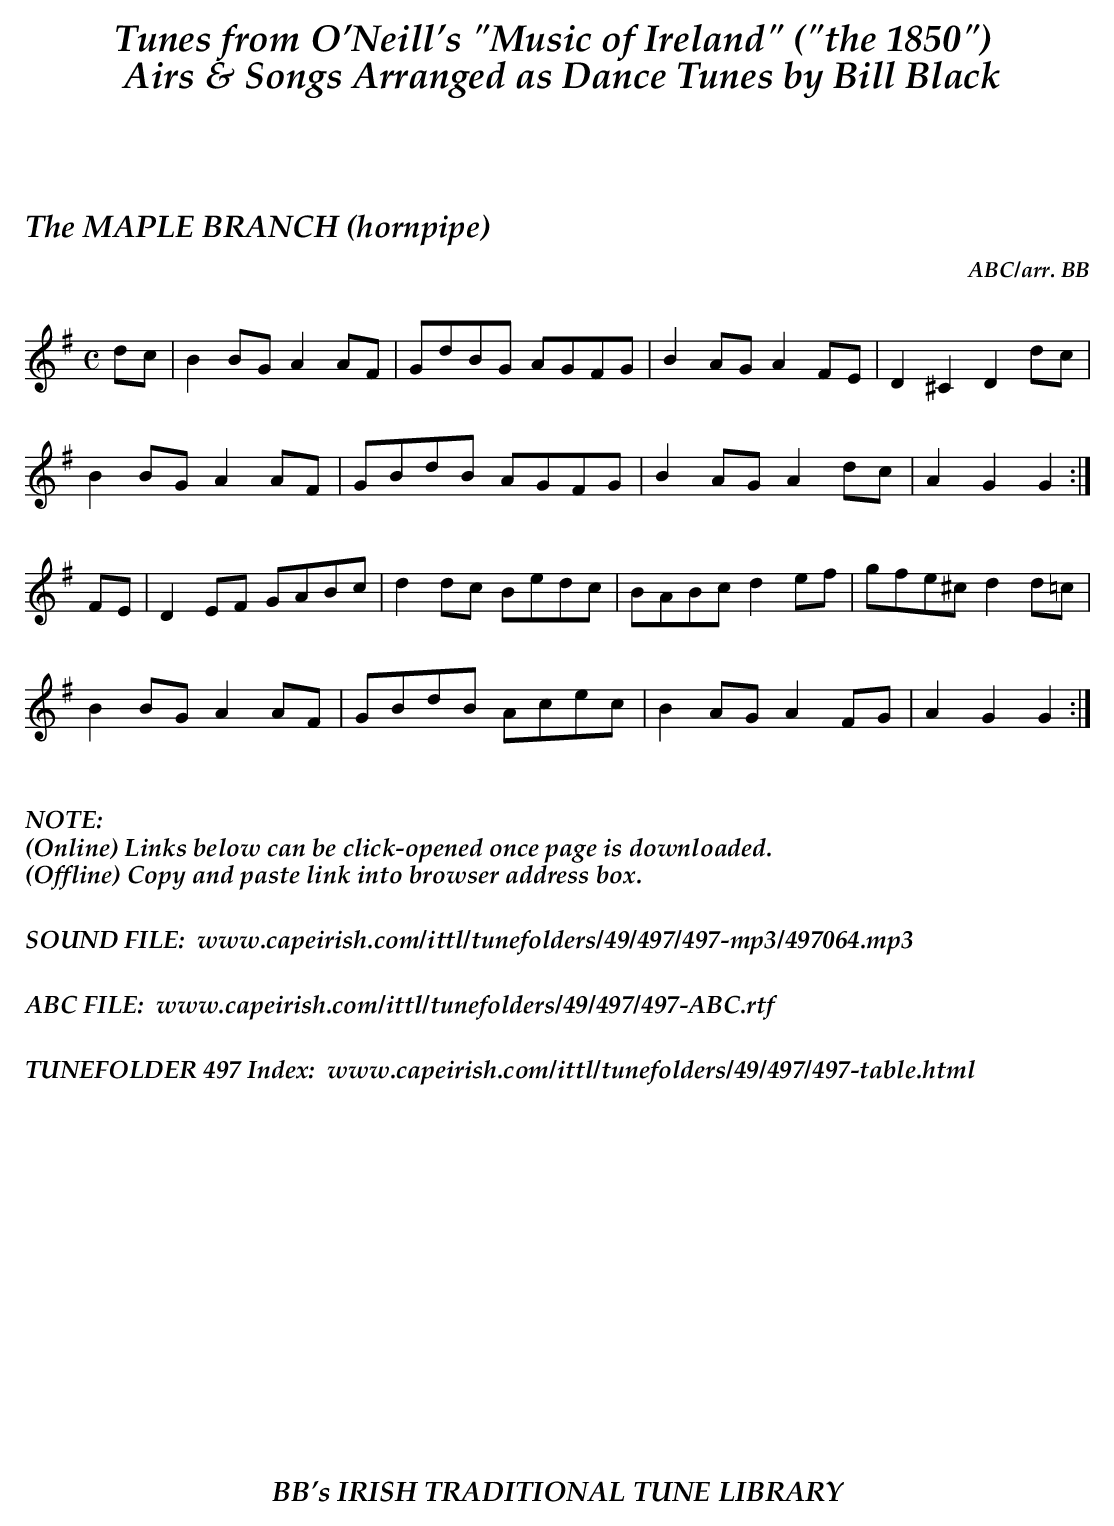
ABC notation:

X:1
T:MAPLE BRANCH (hornpipe), The
C:ABC/arr. BB
M:C
L:1/8
K:G
dc|B2BG A2AF|GdBG AGFG|B2AG A2FE|D2^C2 D2dc|
B2BG A2AF|GBdB AGFG|B2AG A2dc|A2G2G2 :|
FE|D2EF GABc|d2dc Bedc|BABc d2ef|gfe^c d2d=c|
B2BG A2AF|GBdB Acec|B2AG A2FG|A2G2G2 :|
%%vskip .3in
%%textoption left
%%textfont "Palatino-BoldItalic" 16
%%begintext
%%NOTE:
(Online) Links below can be click-opened once page is downloaded.
(Offline) Copy and paste link into browser address box.
%%
%%
SOUND FILE:  www.capeirish.com/ittl/tunefolders/49/497/497-mp3/497064.mp3
%%
%%
ABC FILE:  www.capeirish.com/ittl/tunefolders/49/497/497-ABC.rtf
%%
%%
TUNEFOLDER 497 Index:  www.capeirish.com/ittl/tunefolders/49/497/497-table.html
